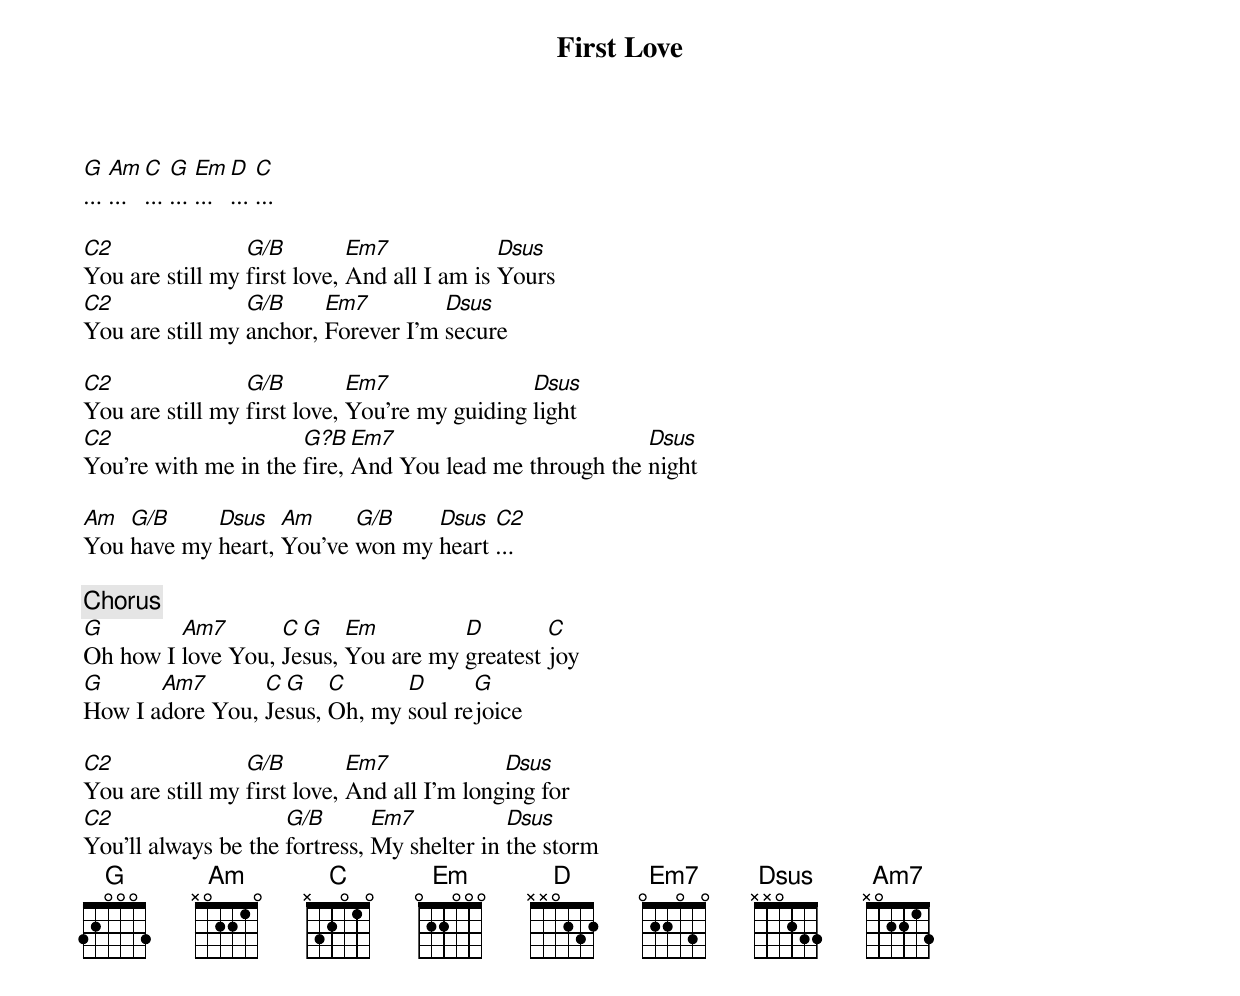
{Title: First Love}

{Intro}
[G]... [Am]... [C]... [G]... [Em]... [D]... [C]...

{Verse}
[C2]You are still my [G/B]first love, [Em7]And all I am is [Dsus]Yours
[C2]You are still my [G/B]anchor, [Em7]Forever I'm [Dsus]secure

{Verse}
[C2]You are still my [G/B]first love, [Em7]You're my guiding [Dsus]light
[C2]You're with me in the [G?B]fire, [Em7]And You lead me through the [Dsus]night

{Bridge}
[Am]You [G/B]have my [Dsus]heart, [Am]You've [G/B]won my [Dsus]heart [C2]...

{Chorus}
[G]Oh how I [Am7]love You, [C]Je[G]sus, [Em]You are my [D]greatest [C]joy
[G]How I a[Am7]dore You, [C]Je[G]sus, [C]Oh, my [D]soul re[G]joice

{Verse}
[C2]You are still my [G/B]first love, [Em7]And all I'm long[Dsus]ing for
[C2]You'll always be the [G/B]fortress, [Em7]My shelter in [Dsus]the storm
